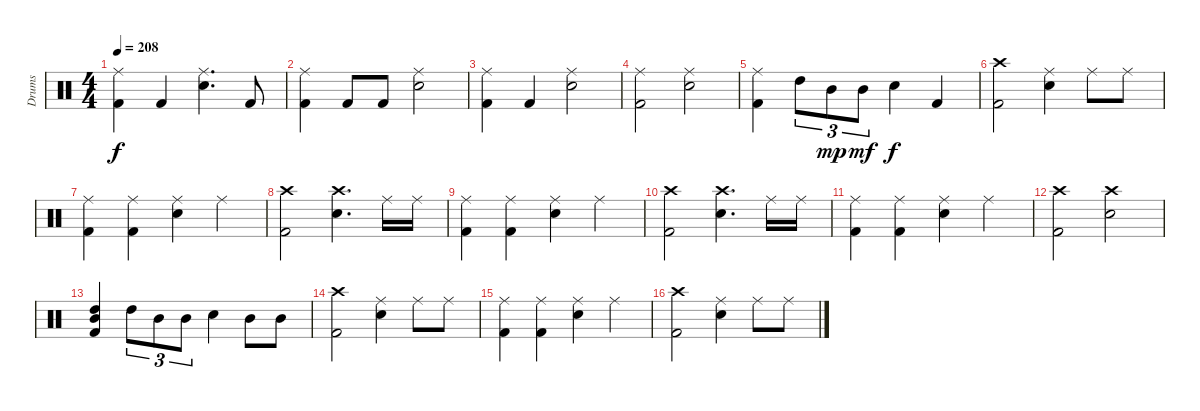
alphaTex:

\track ("Drums" "Drums") {instrument percussion}
\staff {score}
\articulation defaults
\ts (4 4)
\tempo 208
\clef neutral
\ks c
("Ride (middle)" "Kick (hit) 2").4{dy f} "Kick (hit) 2".4 ("Ride (middle)" "Electric Snare (hit)").4{d} "Kick (hit) 2".8 |
("Ride (middle)" "Kick (hit) 2").4 "Kick (hit) 2".8 "Kick (hit) 2".8 ("Ride (middle)" "Electric Snare (hit)").2 |
("Ride (middle)" "Kick (hit) 2").4 "Kick (hit) 2".4 ("Ride (middle)" "Electric Snare (hit)").2 |
("Ride (middle)" "Kick (hit) 2").2 ("Ride (middle)" "Electric Snare (hit)").2 |
("Ride (middle)" "Kick (hit) 2").4 "High Tom (hit)".8{tu (3 2)} "Mid Tom (hit)".8{tu (3 2) dy mp} "Mid Tom (hit)".8{tu (3 2) dy mf} "Electric Snare (hit)".4{dy f} "Kick (hit) 2".4 |
("Crash high (hit)" "Kick (hit) 2").2 ("Ride (middle)" "Electric Snare (hit)").4 "Ride (middle)".8 "Ride (middle)".8 |
("Ride (middle)" "Kick (hit) 2").4 ("Ride (middle)" "Kick (hit) 2").4 ("Ride (middle)" "Electric Snare (hit)").4 "Ride (middle)".4 |
("Crash high (hit)" "Kick (hit) 2").2 ("Crash high (hit)" "Electric Snare (hit)").4{d} "Ride (middle)".16 "Ride (middle)".16 |
("Ride (middle)" "Kick (hit) 2").4 ("Ride (middle)" "Kick (hit) 2").4 ("Ride (middle)" "Electric Snare (hit)").4 "Ride (middle)".4 |
("Crash high (hit)" "Kick (hit) 2").2 ("Crash high (hit)" "Electric Snare (hit)").4{d} "Ride (middle)".16 "Ride (middle)".16 |
("Ride (middle)" "Kick (hit) 2").4 ("Ride (middle)" "Kick (hit) 2").4 ("Ride (middle)" "Electric Snare (hit)").4 "Ride (middle)".4 |
("Crash high (hit)" "Kick (hit) 2").2 ("Crash high (hit)" "Electric Snare (hit)").2 |
("High Tom (hit)" "Mid Tom (hit)" "Kick (hit) 2").4 "High Tom (hit)".8{tu (3 2)} "Mid Tom (hit)".8{tu (3 2)} "Mid Tom (hit)".8{tu (3 2)} "Electric Snare (hit)".4 "Mid Tom (hit)".8 "Mid Tom (hit)".8 |
("Crash high (hit)" "Kick (hit) 2").2 ("Ride (middle)" "Electric Snare (hit)").4 "Ride (middle)".8 "Ride (middle)".8 |
("Ride (middle)" "Kick (hit) 2").4 ("Ride (middle)" "Kick (hit) 2").4 ("Ride (middle)" "Electric Snare (hit)").4 "Ride (middle)".4 |
("Crash high (hit)" "Kick (hit) 2").2 ("Ride (middle)" "Electric Snare (hit)").4 "Ride (middle)".8 "Ride (middle)".8
